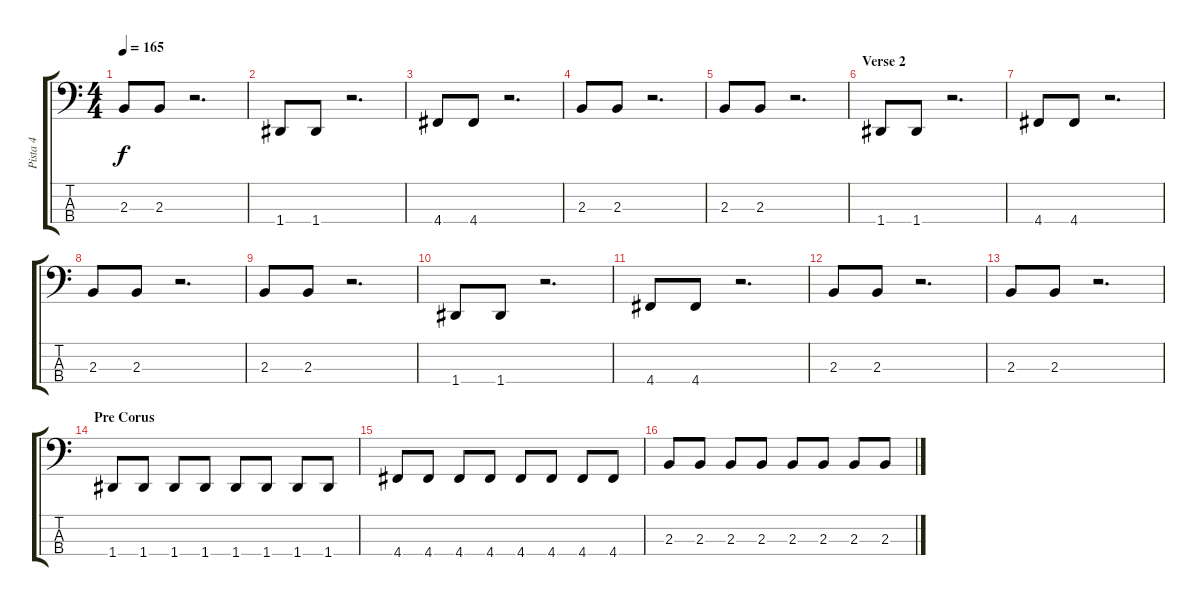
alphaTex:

\track ("Pista 4" "Pista 4") {instrument acousticguitarnylon}
\staff {score tabs}
\tuning (G2 D2 A1 D1) {hide}
\ts (4 4)
\tempo 165
\clef f4
\ks c
2.3.8{dy f} 2.3.8 r.2{d} |
1.4.8 1.4.8 r.2{d} |
4.4.8 4.4.8 r.2{d} |
2.3.8 2.3.8 r.2{d} |
2.3.8 2.3.8 r.2{d} |
\section ("" "Verse 2")
1.4.8 1.4.8 r.2{d} |
4.4.8 4.4.8 r.2{d} |
2.3.8 2.3.8 r.2{d} |
2.3.8 2.3.8 r.2{d} |
1.4.8 1.4.8 r.2{d} |
4.4.8 4.4.8 r.2{d} |
2.3.8 2.3.8 r.2{d} |
2.3.8 2.3.8 r.2{d} |
\section ("" "Pre Corus")
1.4.8 1.4.8 1.4.8 1.4.8 1.4.8 1.4.8 1.4.8 1.4.8 |
4.4.8 4.4.8 4.4.8 4.4.8 4.4.8 4.4.8 4.4.8 4.4.8 |
2.3.8 2.3.8 2.3.8 2.3.8 2.3.8 2.3.8 2.3.8 2.3.8
